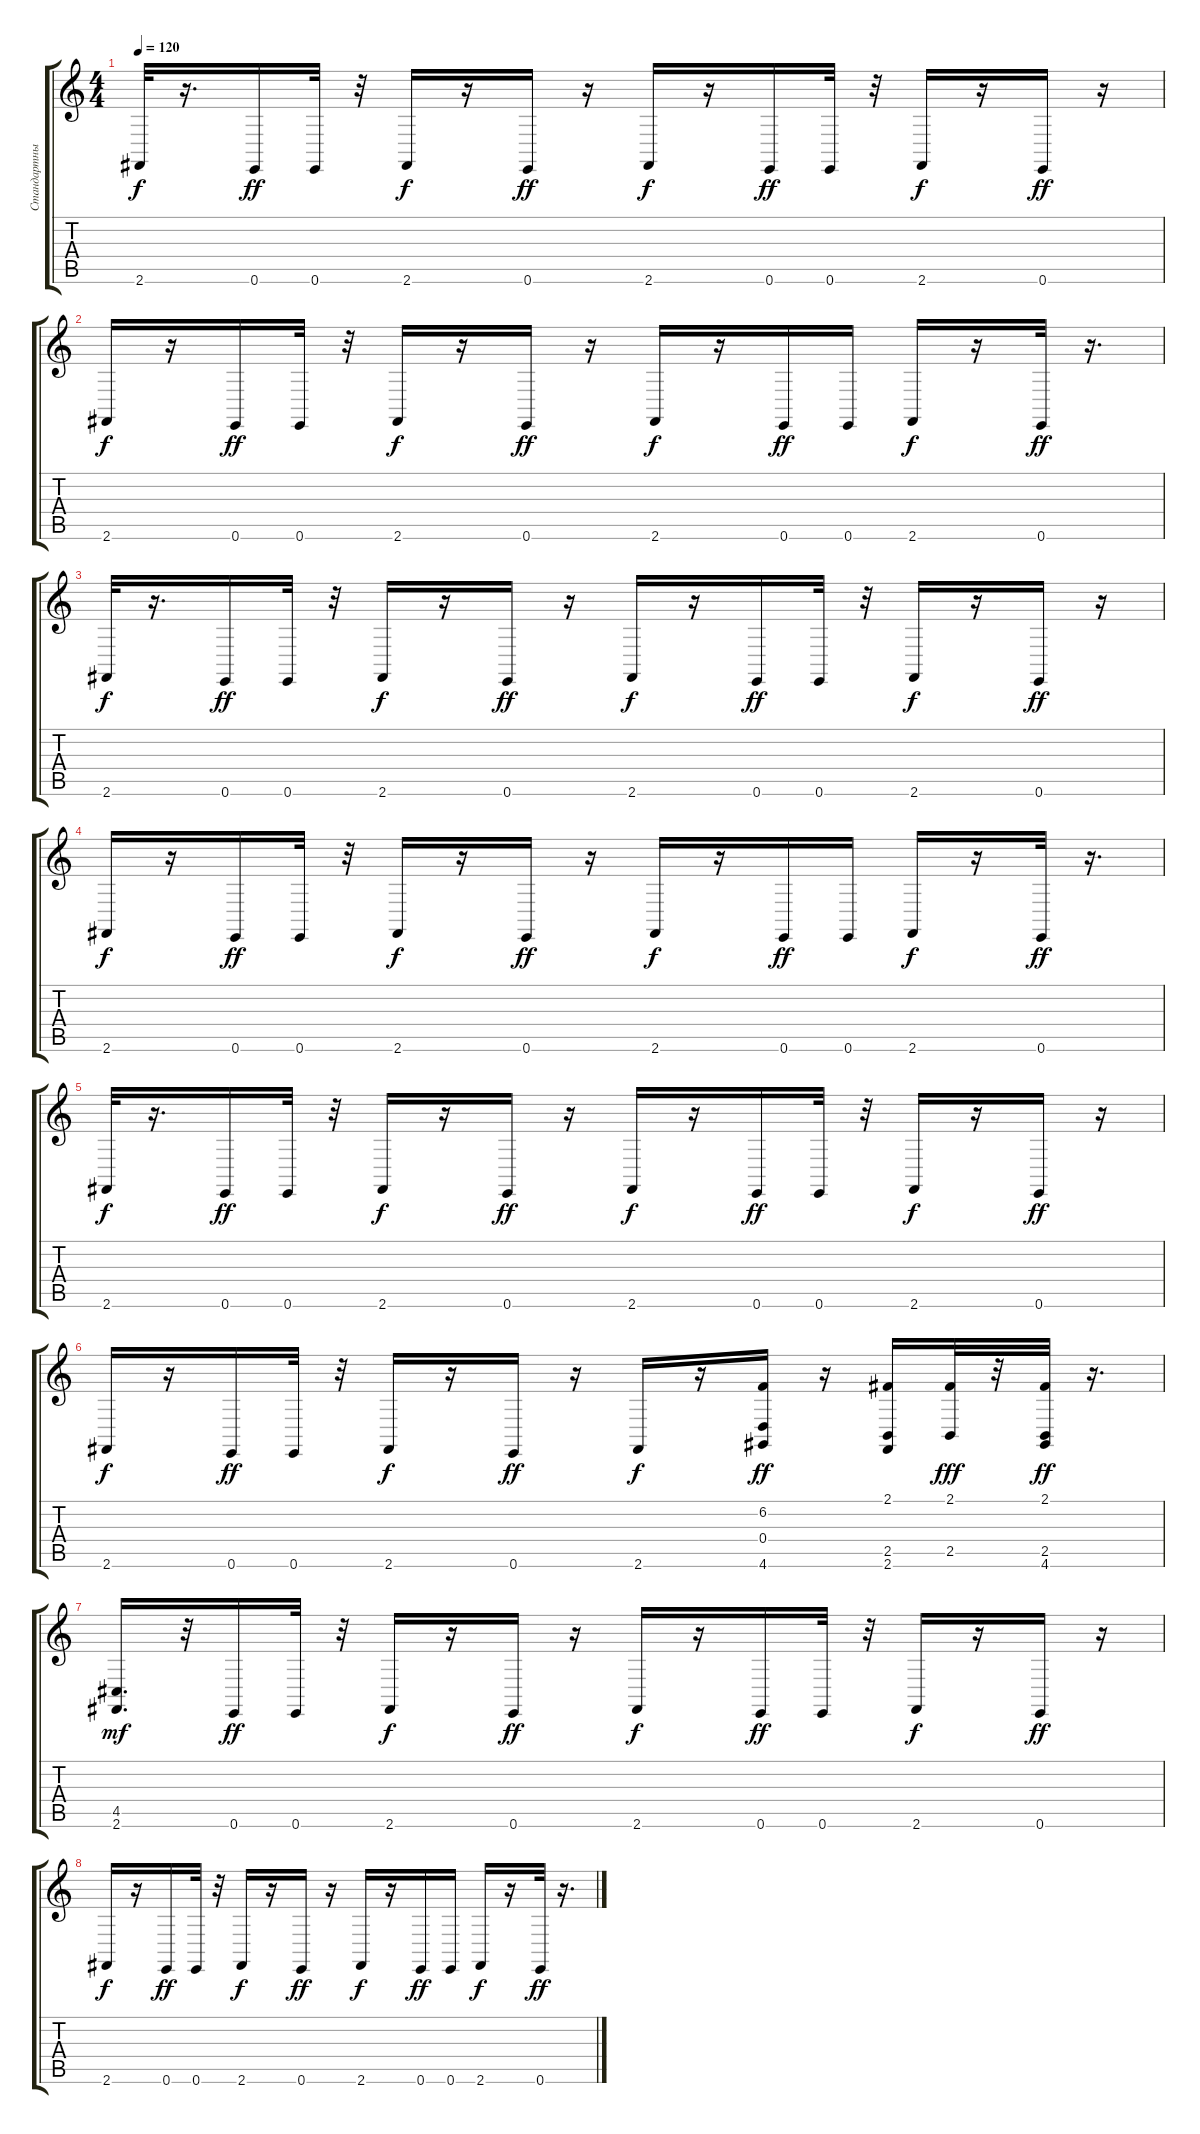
\track ("Стандартный Набор" "Стандартны") {instrument synthdrum}
\staff {score tabs}
\tuning (E4 B3 G3 D3 A2 E2) {hide}
\ts (4 4)
\tempo 120
\clef g2
\ks c
2.6.32{dy f} r.16{d} 0.6.16{dy ff} 0.6.32 r.32 2.6.16{dy f} r.16 0.6.16{dy ff} r.16 2.6.16{dy f} r.16 0.6.16{dy ff} 0.6.32 r.32 2.6.16{dy f} r.16 0.6.16{dy ff} r.16 |
2.6.16{dy f} r.16 0.6.16{dy ff} 0.6.32 r.32 2.6.16{dy f} r.16 0.6.16{dy ff} r.16 2.6.16{dy f} r.16 0.6.16{dy ff} 0.6.16 2.6.16{dy f} r.16 0.6.32{dy ff} r.16{d} |
2.6.32{dy f} r.16{d} 0.6.16{dy ff} 0.6.32 r.32 2.6.16{dy f} r.16 0.6.16{dy ff} r.16 2.6.16{dy f} r.16 0.6.16{dy ff} 0.6.32 r.32 2.6.16{dy f} r.16 0.6.16{dy ff} r.16 |
2.6.16{dy f} r.16 0.6.16{dy ff} 0.6.32 r.32 2.6.16{dy f} r.16 0.6.16{dy ff} r.16 2.6.16{dy f} r.16 0.6.16{dy ff} 0.6.16 2.6.16{dy f} r.16 0.6.32{dy ff} r.16{d} |
2.6.32{dy f} r.16{d} 0.6.16{dy ff} 0.6.32 r.32 2.6.16{dy f} r.16 0.6.16{dy ff} r.16 2.6.16{dy f} r.16 0.6.16{dy ff} 0.6.32 r.32 2.6.16{dy f} r.16 0.6.16{dy ff} r.16 |
2.6.16{dy f} r.16 0.6.16{dy ff} 0.6.32 r.32 2.6.16{dy f} r.16 0.6.16{dy ff} r.16 2.6.16{dy f} r.16 (6.2 0.4 4.6).16{dy ff} r.16 (2.1 2.5 2.6).16 (2.1 2.5).32{dy fff} r.32 (2.1 2.5 4.6).32{dy ff} r.16{d} |
(4.5 2.6).16{d dy mf} r.32 0.6.16{dy ff} 0.6.32 r.32 2.6.16{dy f} r.16 0.6.16{dy ff} r.16 2.6.16{dy f} r.16 0.6.16{dy ff} 0.6.32 r.32 2.6.16{dy f} r.16 0.6.16{dy ff} r.16 |
2.6.16{dy f} r.16 0.6.16{dy ff} 0.6.32 r.32 2.6.16{dy f} r.16 0.6.16{dy ff} r.16 2.6.16{dy f} r.16 0.6.16{dy ff} 0.6.16 2.6.16{dy f} r.16 0.6.32{dy ff} r.16{d}
